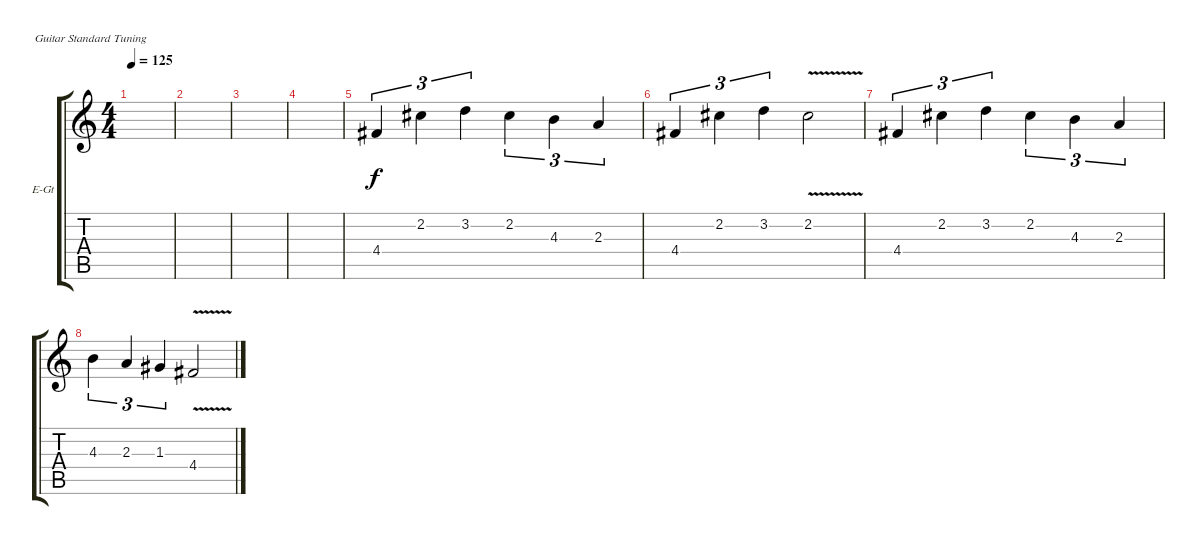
\defaultSystemsLayout 4
\bracketExtendMode groupsimilarinstruments
\firstSystemTrackNameOrientation horizontal
\otherSystemsTrackNameOrientation horizontal
\track ("Extra Guitar #2" "E-Gt") {instrument distortionguitar}
\staff {score tabs}
\tuning (E4 B3 G3 D3 A2 E2)
\ts (4 4)
\tempo 125
\clef g2
\scale
0.485477
\ks c
|
\scale
0.257261 |
\scale
0.257261 |
\scale
0.333333 |
\scale
0.333333 4.4.4{tu (3 2)} 2.2.4{tu (3 2)} 3.2.4{tu (3 2)} 2.2.4{tu (3 2)} 4.3.4{tu (3 2)} 2.3.4{tu (3 2)} |
\scale
0.333333 4.4.4{tu (3 2)} 2.2.4{tu (3 2)} 3.2.4{tu (3 2)} 2.2{v}.2 |
4.4.4{tu (3 2)} 2.2.4{tu (3 2)} 3.2.4{tu (3 2)} 2.2.4{tu (3 2)} 4.3.4{tu (3 2)} 2.3.4{tu (3 2)} |
4.3.4{tu (3 2)} 2.3.4{tu (3 2)} 1.3.4{tu (3 2)} 4.4{v}.2
